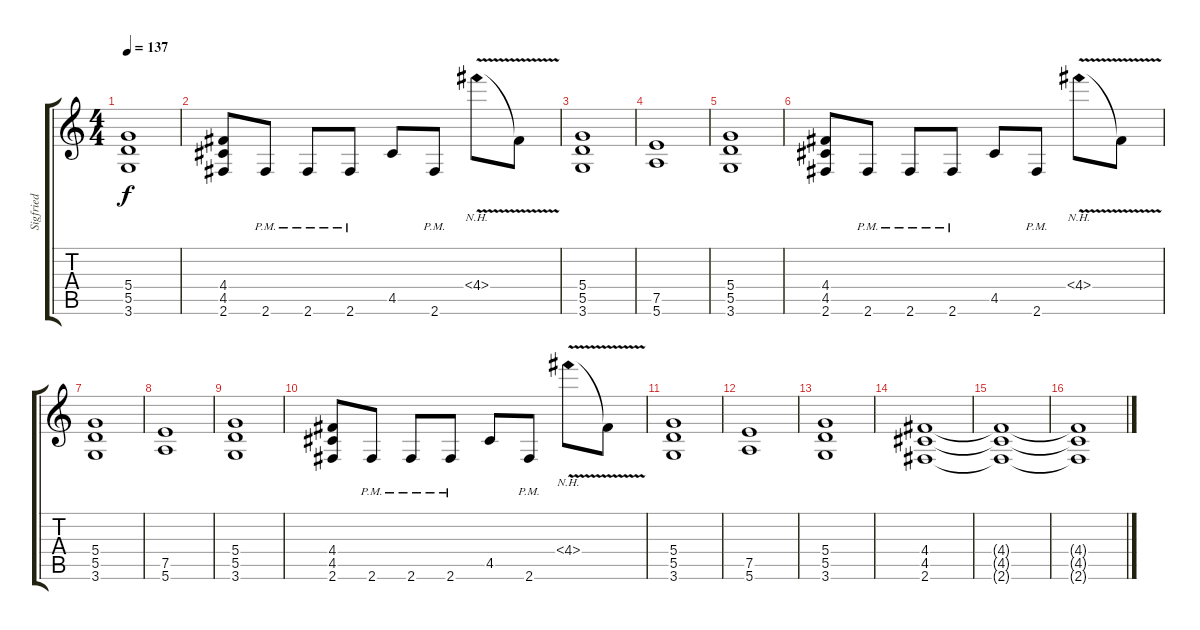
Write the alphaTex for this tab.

\track ("Sigfried" "Sigfried") {instrument distortionguitar}
\staff {score tabs}
\tuning (E4 B3 G3 D3 A2 E2) {hide}
\ts (4 4)
\tempo 137
\clef g2
\ks c
(5.4 5.5 3.6).1{dy f} |
(4.4 4.5 2.6).8 2.6{pm}.8 2.6{pm}.8 2.6{pm}.8 4.5.8 2.6{pm}.8 4.4{nh v}.8 4.4{t}.8 |
(5.4 5.5 3.6).1 |
(7.5 5.6).1 |
(5.4 5.5 3.6).1 |
(4.4 4.5 2.6).8 2.6{pm}.8 2.6{pm}.8 2.6{pm}.8 4.5.8 2.6{pm}.8 4.4{nh v}.8 4.4{t}.8 |
(5.4 5.5 3.6).1 |
(7.5 5.6).1 |
(5.4 5.5 3.6).1 |
(4.4 4.5 2.6).8 2.6{pm}.8 2.6{pm}.8 2.6{pm}.8 4.5.8 2.6{pm}.8 4.4{nh v}.8 4.4{t}.8 |
(5.4 5.5 3.6).1 |
(7.5 5.6).1 |
(5.4 5.5 3.6).1 |
(4.4 4.5 2.6).1 |
(4.4{t} 4.5{t} 2.6{t}).1{volume 8} |
(4.4{t} 4.5{t} 2.6{t}).1{volume 6}
